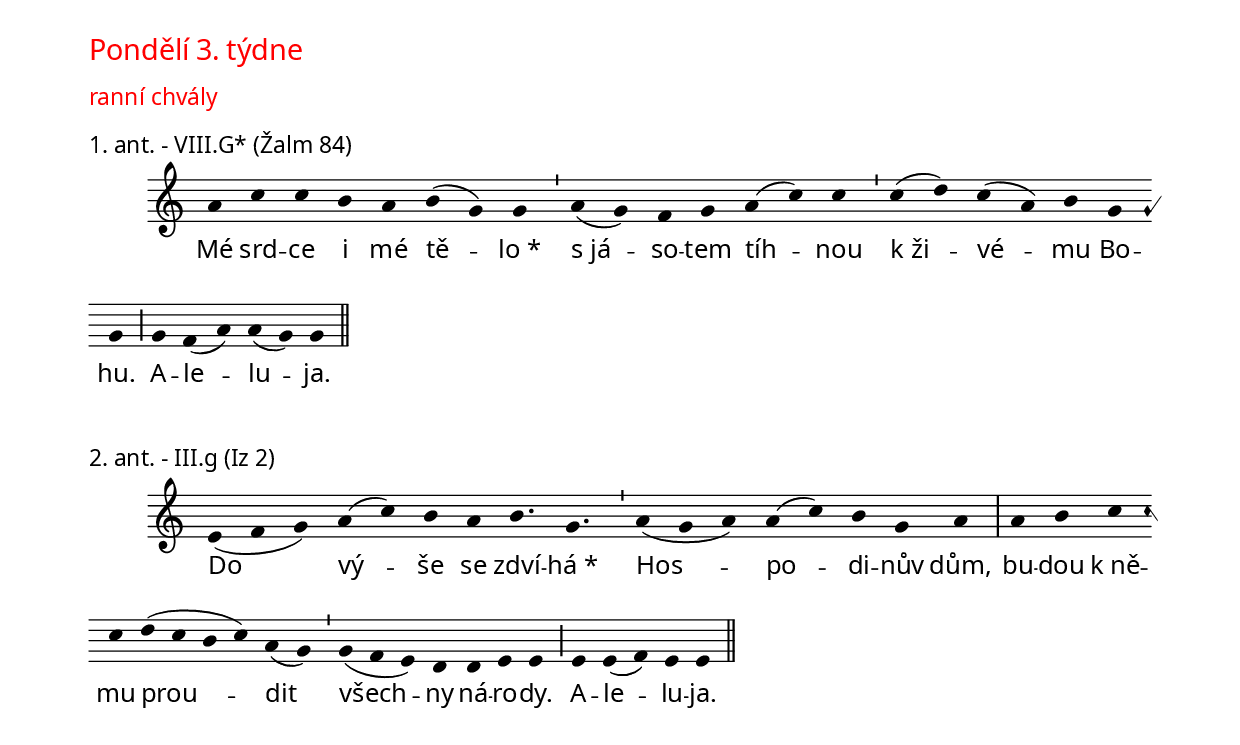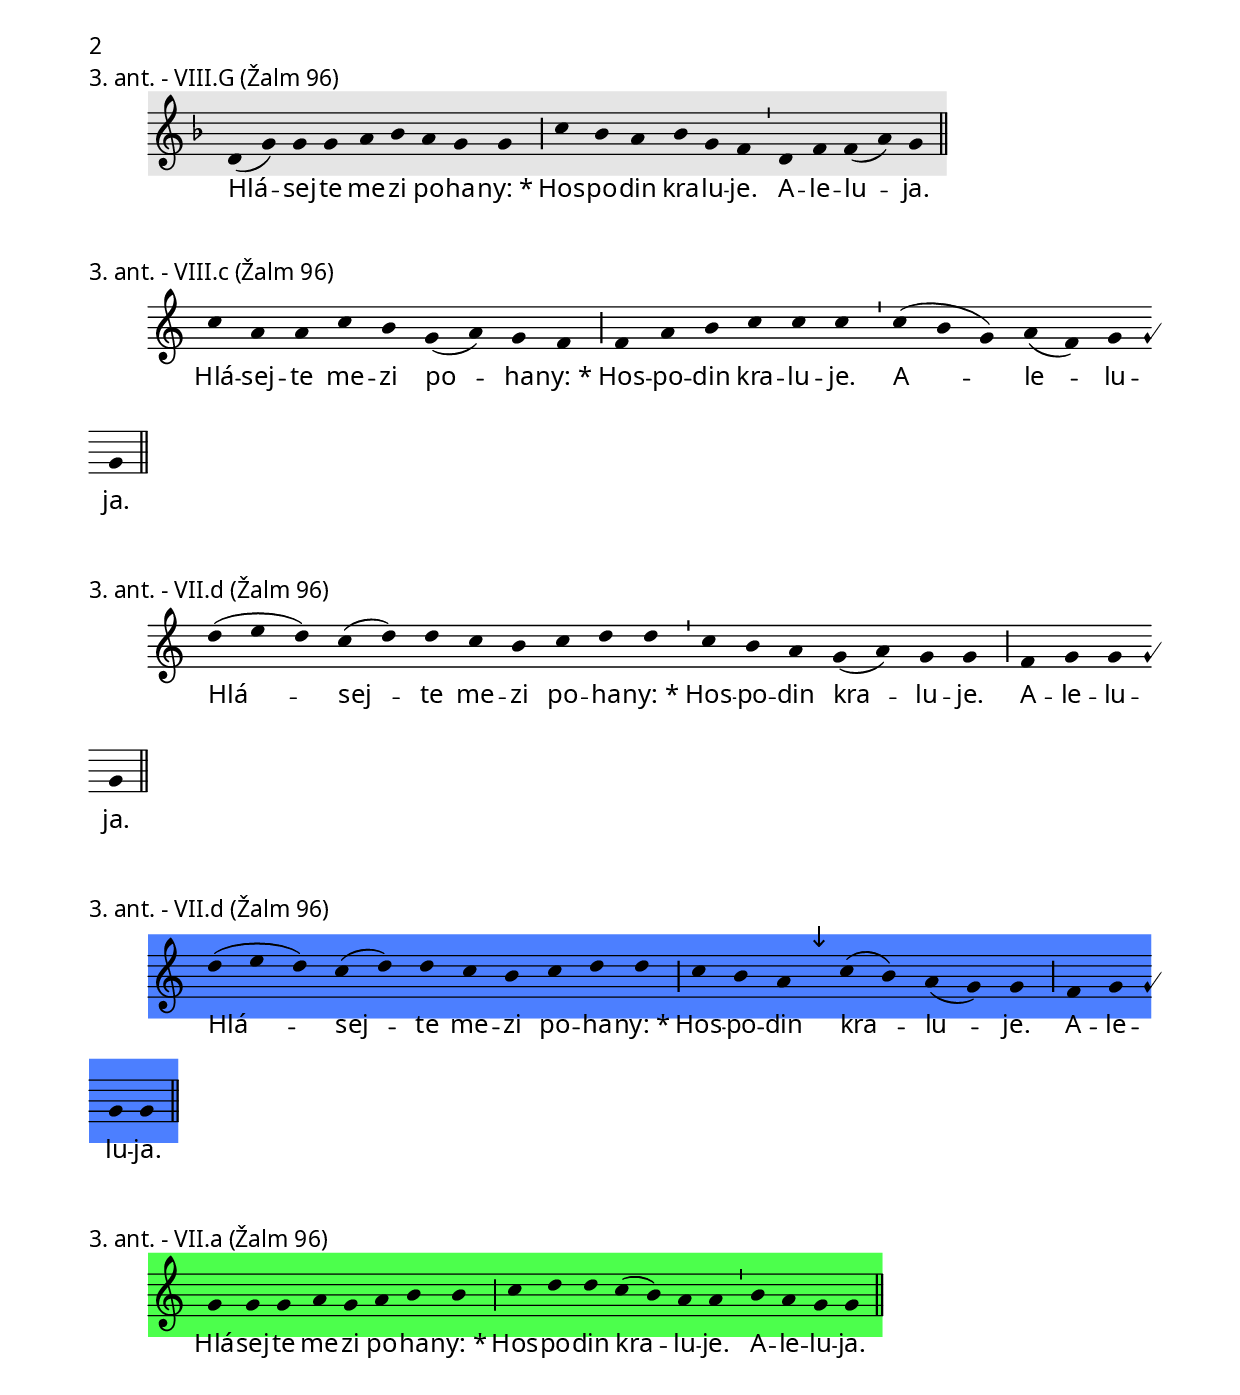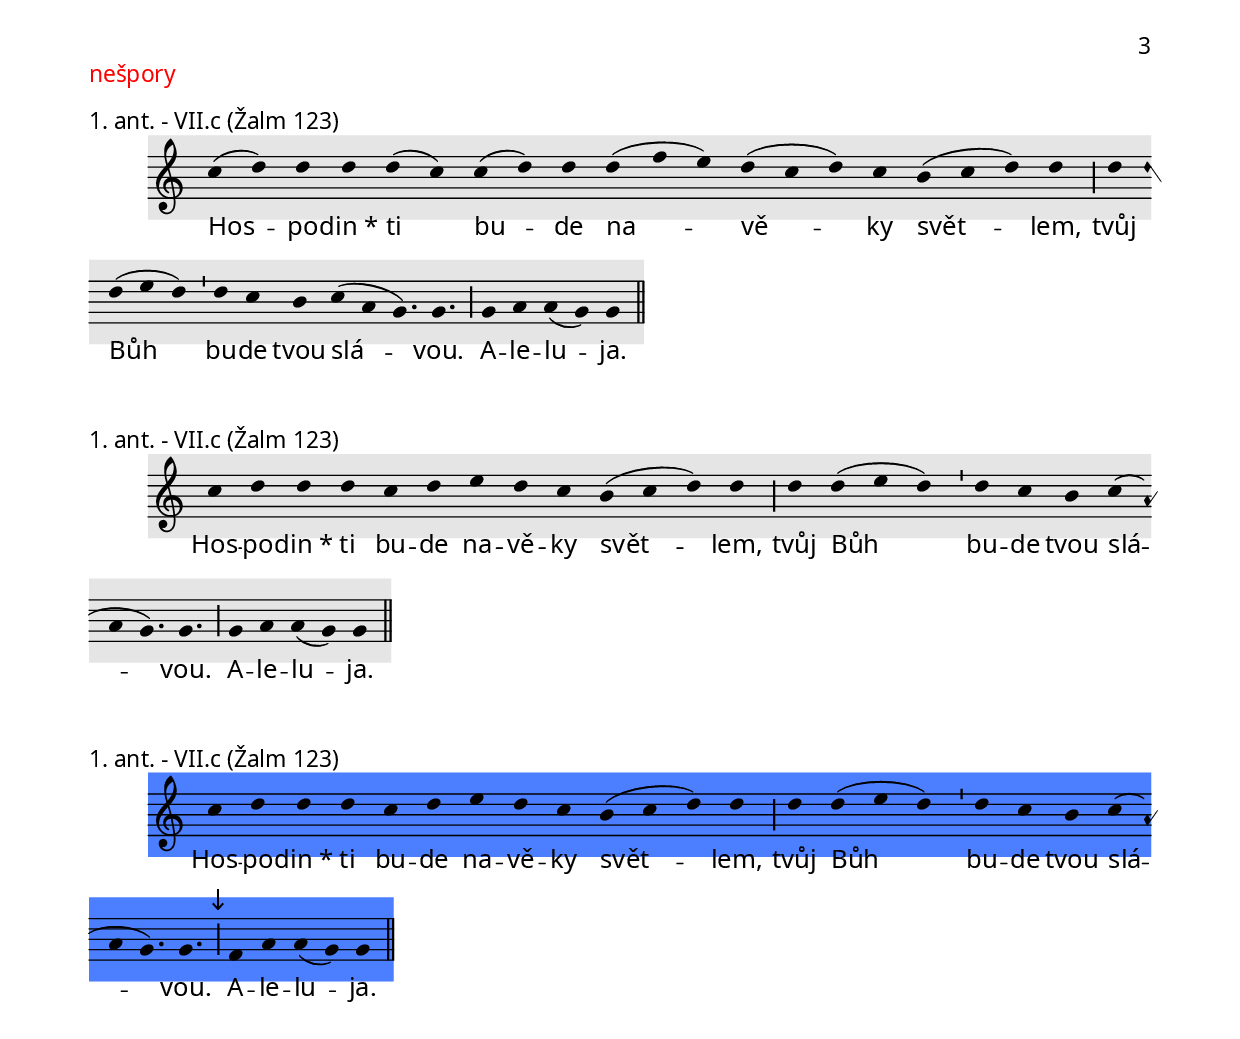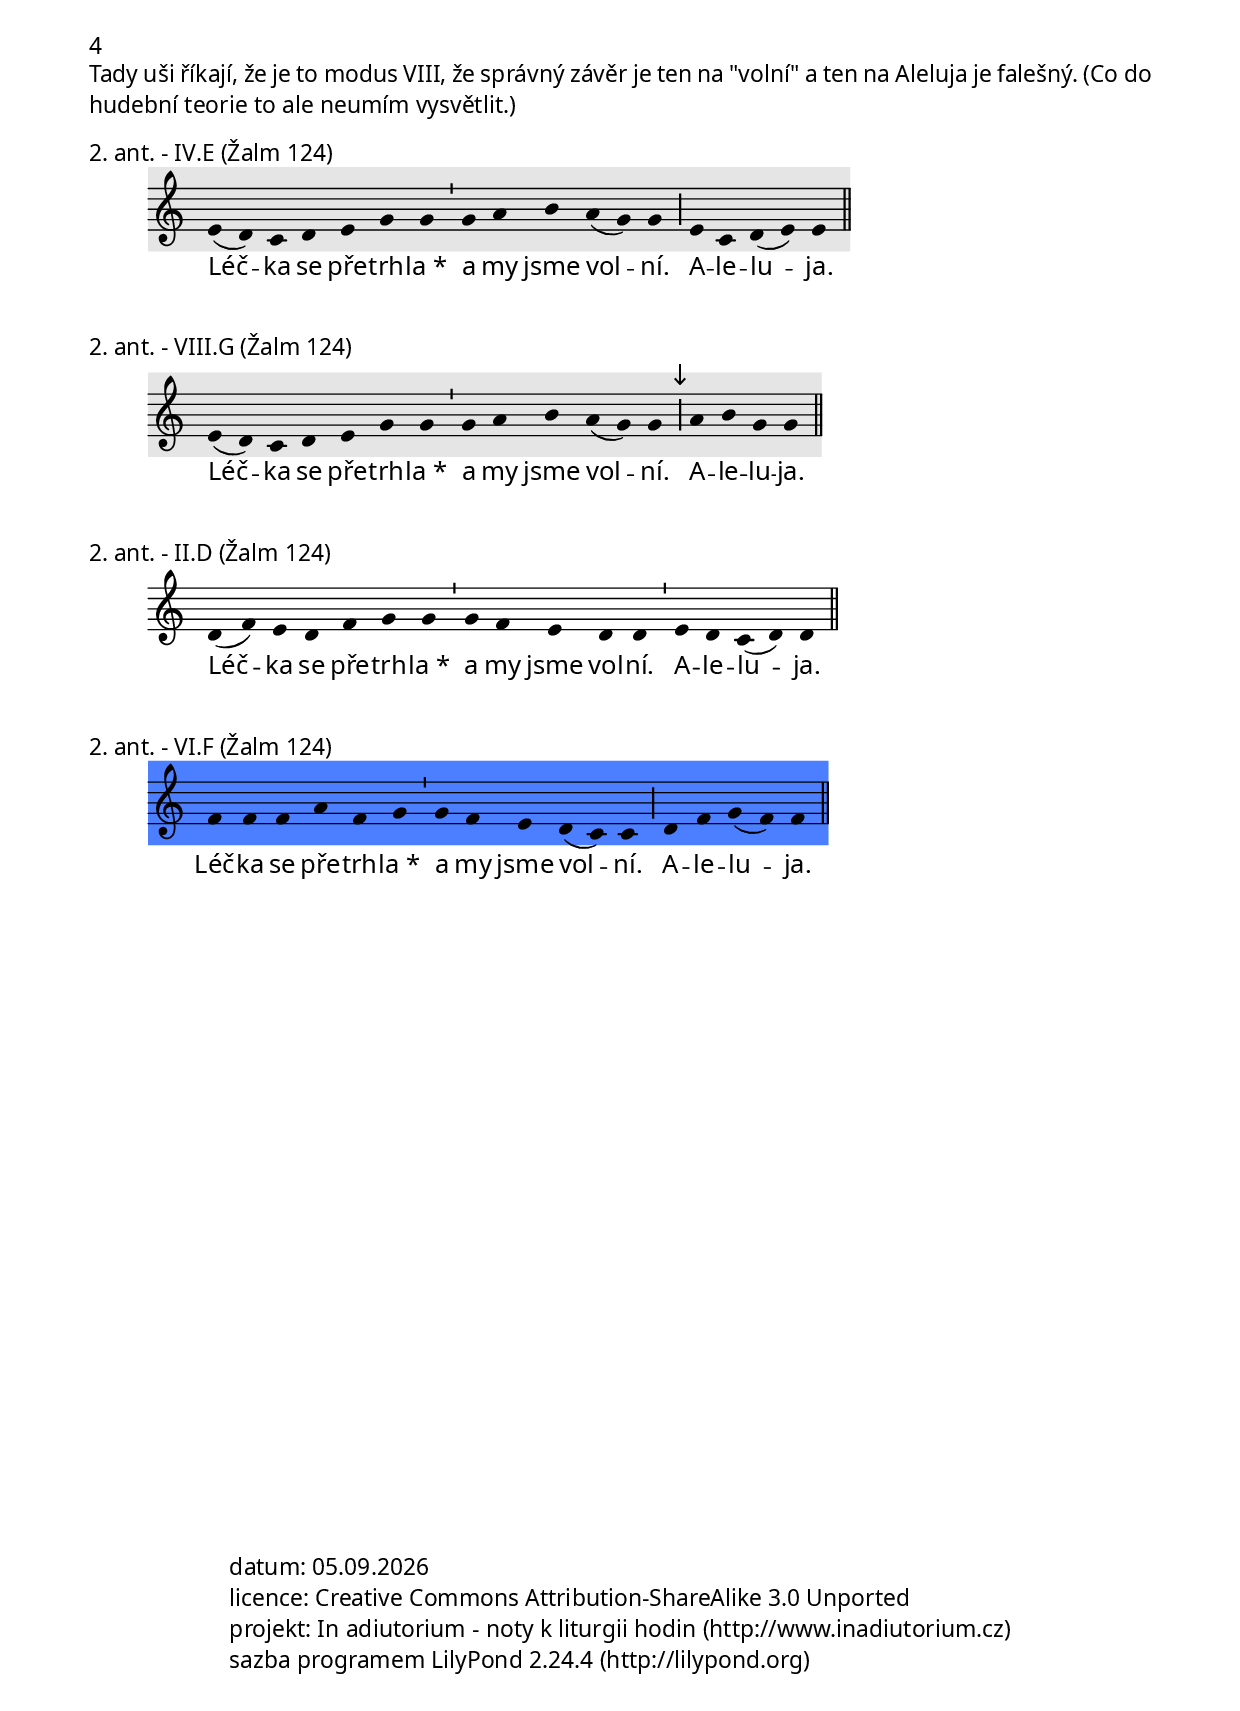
\include "../spolecne.ly"

\markup {\nadpisDen {Pondělí 3. týdne}}

\markup {\nadpisHodinka {"ranní chvály"}}

\score {
  \relative c'' {
    \choralniRezim
    a4 c c b a b( g) g \barMin
    a( g) f g a( c) c \barMin c( d) c( a) b g g \barMaior
    g f( a) a( g) g \barFinalis
  }
  \addlyrics {
    Mé srd -- ce i mé tě -- lo_*
    s_já -- so -- tem tíh -- nou k_ži -- vé -- mu Bo -- hu.
    A -- le -- lu -- ja.
  }
  \header {
    quid = "1. ant."
    modus = "VIII"
    differentia = "G*"
    psalmus = "Žalm 84"
    id = "rch-a1"
    piece = \markup {\sestavTitulek}
  }
}

\score {
  \relative c' {
    \choralniRezim
    e4( f g) a( c) b a b4. g \barMin a4( g a) a( c) b g a \barMax
    a b c c d( c b c) a( g) \barMin g( f e) d d e e \barMaior
    e e( f) e e \barFinalis
  }
  \addlyrics {
    Do vý -- še se zdví -- há_* Hos -- po -- di -- nův dům,
    bu -- dou k_ně -- mu prou -- dit všech -- ny ná -- ro -- dy.
    A -- le -- lu -- ja.
  }
  \header {
    quid = "2. ant."
    modus = "III"
    differentia = "g"
    psalmus = "Iz 2"
    id = "rch-a2"
    piece = \markup {\sestavTitulek}
  }
}

\pageBreak

% Neni snadna - zacatek na d ani bes prechod mezi
% antifonou a zalmem neusnadnuji - ale libi se mi.

\score {
  \relative c' {
    \zvyraznovacSedy
    \choralniRezim
    \key f \major
    d4( g) g g a bes a g g \barMaior
    c bes a bes g f \barMin
    d f f( a) g \barFinalis
  }
  \addlyrics {
    Hlá -- sej -- te me -- zi po -- ha -- ny:_*
    Hos -- po -- din kra -- lu -- je.
    A -- le -- lu -- ja.
  }
  \header {
    quid = "3. ant."
    modus = "VIII"
    differentia = "G"
    psalmus = "Žalm 96"
    placet = "r - to je možná ve skutečnosti čistý peregrinus? - rozhodně ale ne VIII"
    id = "rch-a3"
    piece = \markup {\sestavTitulek}
  }
}

\score {
  \relative c'' {
    \choralniRezim
    c4 a a c b g( a) g f \barMaior
    f a b c c c \barMin
    c( b g) a( f) g g \barFinalis
  }
  \addlyrics {
    Hlá -- sej -- te me -- zi po -- ha -- ny:_*
    Hos -- po -- din kra -- lu -- je.
    A -- le -- lu -- ja.
  }
  \header {
    quid = "3. ant."
    modus = "VIII"
    differentia = "c"
    psalmus = "Žalm 96"
    id = "rch-a3"
    piece = \markup {\sestavTitulek}
  }
}

\score {
  \relative c'' {
    \choralniRezim
    d4( e d) c( d) d c b c d d \barMin
    c b a g( a) g g \barMaior
    f g g g \barFinalis
  }
  \addlyrics {
    Hlá -- sej -- te me -- zi po -- ha -- ny:_*
    Hos -- po -- din kra -- lu -- je.
    A -- le -- lu -- ja.
  }
  \header {
    quid = "3. ant."
    modus = "VII"
    differentia = "d"
    psalmus = "Žalm 96"
    id = "rch-a3"
    piece = \markup {\sestavTitulek}
  }
}

\score {
  \relative c'' {
    \zvyraznovacModry
    \choralniRezim
    d4( e d) c( d) d c b c d d \barMaior
    c b a \mark\sipka c( b) a( g) g \barMaior
    f g g g \barFinalis
  }
  \addlyrics {
    Hlá -- sej -- te me -- zi po -- ha -- ny:_*
    Hos -- po -- din kra -- lu -- je.
    A -- le -- lu -- ja.
  }
  \header {
    quid = "3. ant."
    modus = "VII"
    differentia = "d"
    psalmus = "Žalm 96"
    id = "rch-a3"
    piece = \markup {\sestavTitulek}
  }
}

\score {
  \relative c'' {
    \zvyraznovacZeleny
    \choralniRezim
    g4 g g a g a b b \barMaior
    c d d c( b) a a \barMin
    b a g g \barFinalis
  }
  \addlyrics {
    Hlá -- sej -- te me -- zi po -- ha -- ny:_*
    Hos -- po -- din kra -- lu -- je.
    A -- le -- lu -- ja.
  }
  \header {
    quid = "3. ant."
    modus = "VII"
    differentia = "a"
    psalmus = "Žalm 96"
    id = "rch-a3"
    piece = \markup {\sestavTitulek}
  }
}

\pageBreak

\markup {\nadpisHodinka {"nešpory"}}

\score {
  \relative c'' {
    \zvyraznovacSedy
    \choralniRezim
    c( d) d d d( c) c( d) d d( f e) d( c d) c b( c d) d \barMaior
    d d( e d) \barMin d4 c b c( a g4.) g \barMaior
    g4 a a( g) g \barFinalis
  }
  \addlyrics {
    Hos -- po -- din_* ti bu -- de na -- vě -- ky svět -- lem,
    tvůj Bůh bu -- de tvou slá -- vou.
    A -- le -- lu -- ja.
  }
  \header {
    quid = "1. ant."
    modus = "VII"
    differentia = "c"
    psalmus = "Žalm 123"
    id = "ne-a1"
    placet = "r - přetížená"
    piece = \markup {\sestavTitulek}
  }
}

\score {
  \relative c'' {
    \zvyraznovacSedy
    \choralniRezim
    c d d d c d e d c b( c d) d \barMaior
    d d( e d) \barMin d4 c b c( a g4.) g \barMaior
    g4 a a( g) g \barFinalis
  }
  \addlyrics {
    Hos -- po -- din_* ti bu -- de na -- vě -- ky svět -- lem,
    tvůj Bůh bu -- de tvou slá -- vou.
    A -- le -- lu -- ja.
  }
  \header {
    quid = "1. ant."
    modus = "VII"
    differentia = "c"
    psalmus = "Žalm 123"
    id = "ne-a1"
    piece = \markup {\sestavTitulek}
  }
}

\score {
  \relative c'' {
    \zvyraznovacModry
    \choralniRezim
    c d d d c d e d c b( c d) d \barMaior
    d d( e d) \barMin d4 c b c( a g4.) g \barMaior
    \mark\sipka f4 a a( g) g \barFinalis
  }
  \addlyrics {
    Hos -- po -- din_* ti bu -- de na -- vě -- ky svět -- lem,
    tvůj Bůh bu -- de tvou slá -- vou.
    A -- le -- lu -- ja.
  }
  \header {
    quid = "1. ant."
    modus = "VII"
    differentia = "c"
    psalmus = "Žalm 123"
    id = "ne-a1"
    piece = \markup {\sestavTitulek}
  }
}

\pageBreak

\markup\justify{Tady uši říkají, že je to modus VIII, že správný
závěr je ten na "\"volní\"" a ten na Aleluja je falešný.
(Co do hudební teorie to ale neumím vysvětlit.)}

\score {
  \relative c' {
    \zvyraznovacSedy
    \choralniRezim
    e4( d) c d e g g \barMin
    g a b a( g) g \barMaior
    e c d( e) e \barFinalis
  }
  \addlyrics {
    Léč -- ka se pře -- trh -- la_*
    a my jsme vol -- ní.
    A -- le -- lu -- ja.
  }
  \header {
    quid = "2. ant."
    modus = "IV"
    differentia = "E"
    psalmus = "Žalm 124"
    id = "ne-a2"
    piece = \markup {\sestavTitulek}
  }
}

\score {
  \relative c' {
    \zvyraznovacSedy
    \choralniRezim
    e4( d) c d e g g \barMin
    g a b a( g) g \barMaior
    \mark\sipka a b g g \barFinalis
  }
  \addlyrics {
    Léč -- ka se pře -- trh -- la_*
    a my jsme vol -- ní.
    A -- le -- lu -- ja.
  }
  \header {
    quid = "2. ant."
    modus = "VIII"
    differentia = "G"
    psalmus = "Žalm 124"
    id = "ne-a2"
    piece = \markup {\sestavTitulek}
  }
}

\score {
  \relative c' {
    \choralniRezim
    d4( f) e d f g g \barMin
    g f e d d \barMin
    e d c( d) d \barFinalis
  }
  \addlyrics {
    Léč -- ka se pře -- trh -- la_*
    a my jsme vol -- ní.
    A -- le -- lu -- ja.
  }
  \header {
    quid = "2. ant."
    modus = "II"
    differentia = "D"
    psalmus = "Žalm 124"
    id = "ne-a2"
    piece = \markup {\sestavTitulek}
  }
}

\score {
  \relative c' {
    \zvyraznovacModry
    \choralniRezim
    f4 f f a f g \barMin
    g f e d( c) c \barMaior
    d f g( f) f \barFinalis
  }
  \addlyrics {
    Léč -- ka se pře -- trh -- la_*
    a my jsme vol -- ní.
    A -- le -- lu -- ja.
  }
  \header {
    quid = "2. ant."
    modus = "VI"
    differentia = "F"
    psalmus = "Žalm 124"
    id = "ne-a2"
    piece = \markup {\sestavTitulek}
  }
}

%\score { \velikTIpondeliNespAntIII }